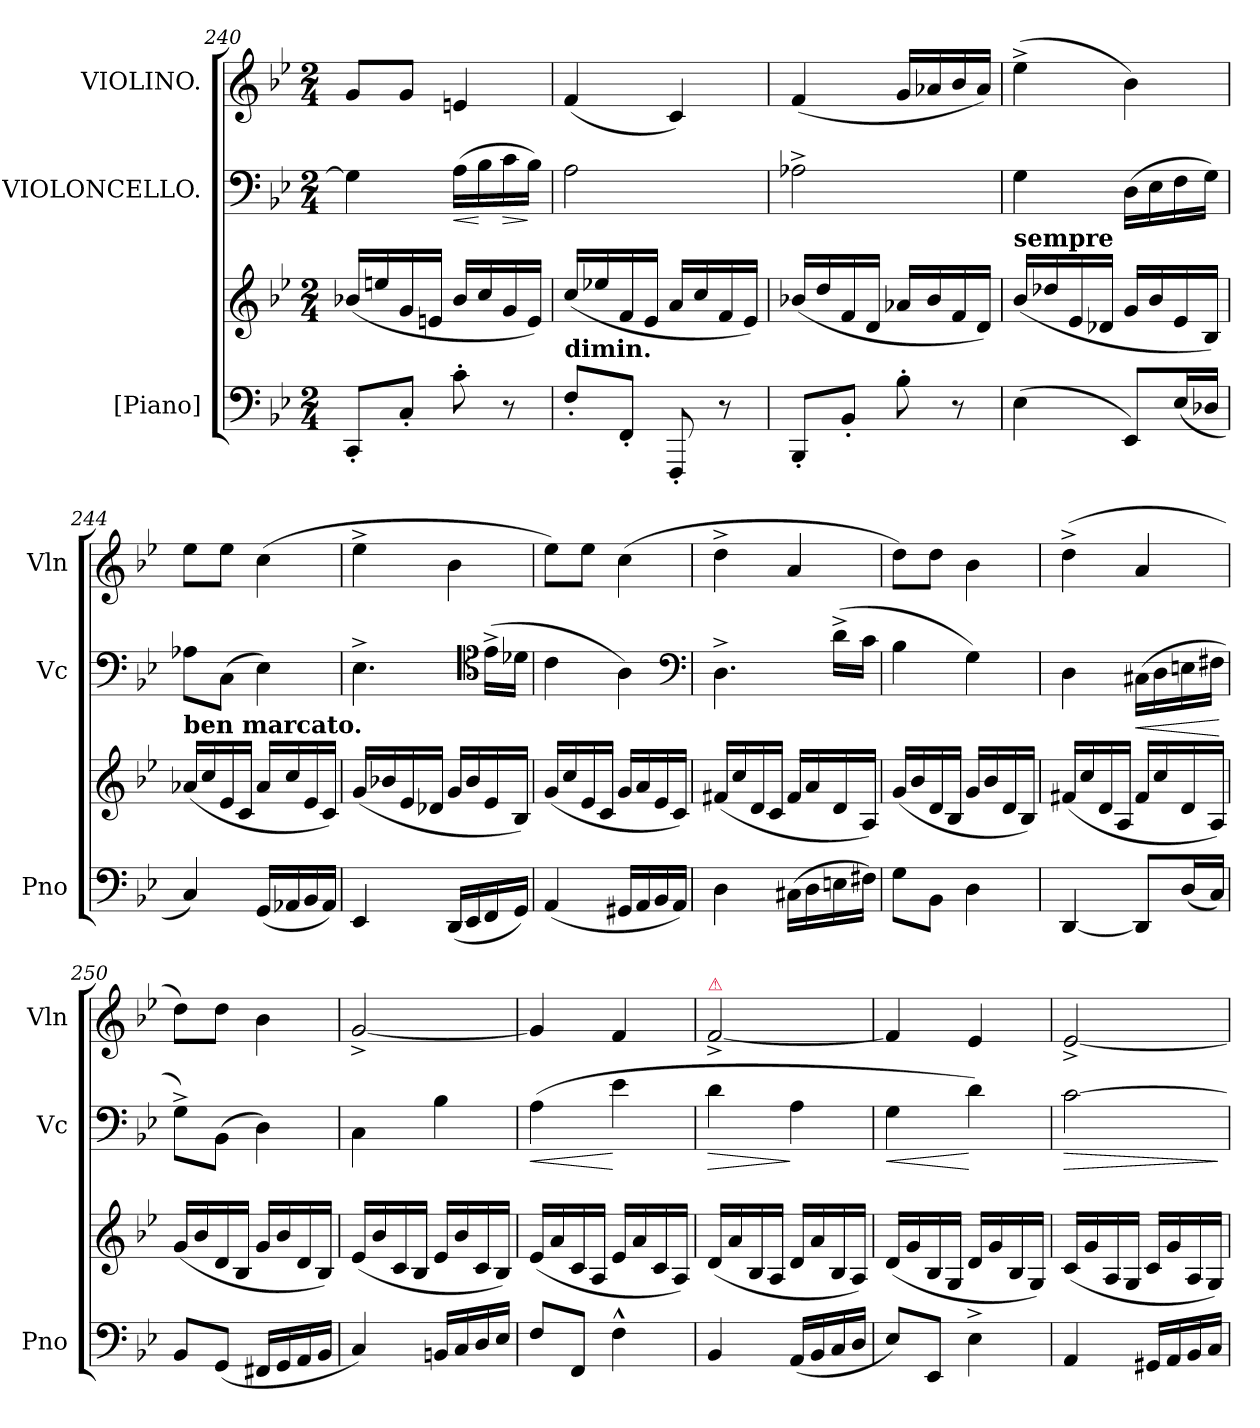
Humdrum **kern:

**kern	**kern	**kern	**dynam	**kern
*part3	*part3	*part2	*part2	*part1
*staff4	*staff3	*staff2	*staff2	*staff1
*I"[Piano]	*	*I"VIOLONCELLO.	*	*I"VIOLINO.
*I'Pno	*	*I'Vc	*	*I'Vln
*clefF4	*clefG2	*clefF4	*	*clefG2
*k[b-e-]	*k[b-e-]	*k[b-e-]	*	*k[b-e-]
*g:	*g:	*g:	*	*g:
*M2/4	*M2/4	*M2/4	*	*M2/4
=240	=240	=240	=240	=240
8CC'<L	(<16b-XLL	4G]	.	8gL
.	16een	.	.	.
8C'<J	16g	.	.	8gJ
.	16enJJ	.	.	.
!	!	!	!LO:HP:b	!
8c'>	16b-LL	(>16ALL	<	4en
.	16cc	16B-	[	.
!	!	!	!LO:HP:b	!
8r	16g	16c	>	.
.	16eJJ)	16B-JJ)	]	.
=241	=241	=241	=241	=241
!	!LO:TX:c:B:t=dimin.	!	!	!
8F'<L	(<16ccLL	2A	.	(<4f
.	16ee-X	.	.	.
8FF'<J	16f	.	.	.
.	16e-JJ	.	.	.
8FFF'<	16aLL	.	.	4c)
.	16cc	.	.	.
8r	16f	.	.	.
.	16e-JJ)	.	.	.
=242	=242	=242	=242	=242
8BBB-'<L	(<16b-XLL	2A-X^<	.	(<4f
.	16dd	.	.	.
8BB-'<J	16f	.	.	.
.	16dJJ	.	.	.
8B-'>	16a-XLL	.	.	16gLL
.	16b-	.	.	16a-X
8r	16f	.	.	16b-
.	16dJJ)	.	.	16a-JJ)
=243	=243	=243	=243	=243
!	!LO:TX:a:B:t=sempre	!	!	!
(<4E-	(<16b-LL	4G	.	(>4ee-^<
.	16dd-X	.	.	.
.	16e-	.	.	.
.	16d-XJJ	.	.	.
8EE-L)	16gLL	(>16DLL	.	4b-)
.	16b-	16E-	.	.
(<16E-L	16e-	16F	.	.
16D-XJJ	16B-JJ)	16GJJ)	.	.
=244	=244	=244	=244	=244
!	!LO:TX:a:B:t=ben marcato.	!	!	!
4C)	(<16a-XLL	8A-XL	.	8ee-L
.	16cc	.	.	.
.	16e-	(>8CJ	.	8ee-J
.	16cJJ	.	.	.
(<16GGLL	16a-LL	4E-)	.	(>4cc
16AA-X	16cc	.	.	.
16BB-	16e-	.	.	.
16AA-JJ)	16cJJ)	.	.	.
=245	=245	=245	=245	=245
4EE-	(<16gLL	4.E-^<	.	4ee-^<
.	16b-X	.	.	.
.	16e-	.	.	.
.	16d-XJJ	.	.	.
(<16DDLL	16gLL	.	.	4b-
16EE-	16b-	.	.	.
*	*	*clefC4	*	*
16FF	16e-	(>16e-^<LL	.	.
16GGJJ)	16B-JJ)	16d-XJJ	.	.
=246	=246	=246	=246	=246
(<4AA	(<16gLL	4c	.	8ee-L)
.	16cc	.	.	.
.	16e-	.	.	8ee-J
.	16cJJ	.	.	.
16GG#XLL	16gLL	4A)	.	(>4cc
16AA	16a	.	.	.
16BB-	16e-	.	.	.
16AAJJ)	16cJJ)	.	.	.
*	*	*clefF4	*	*
=247	=247	=247	=247	=247
4D	(<16f#XLL	4.D^<	.	4dd^<
.	16cc	.	.	.
.	16d	.	.	.
.	16cJJ	.	.	.
(>16C#XLL	16f#LL	.	.	4a
16D	16a	.	.	.
16En	16d	(>16d^<LL	.	.
16F#XJJ)	16AJJ)	16cJJ	.	.
=248	=248	=248	=248	=248
8GL	(<16gLL	4B-	.	8ddL)
.	16b-	.	.	.
8BB-J	16d	.	.	8ddJ
.	16B-JJ	.	.	.
4D	16gLL	4G)	.	4b-
.	16b-	.	.	.
.	16d	.	.	.
.	16B-JJ)	.	.	.
=249	=249	=249	=249	=249
[4DD	(<16f#XLL	4D	.	(>4dd^<
.	16cc	.	.	.
.	16d	.	.	.
.	16AJJ	.	.	.
!	!	!	!LO:HP:b	!
8DDL]	16f#LL	(>16C#XLL	<	4a
.	16cc	16D	.	.
(<16DL	16d	16En	.	.
16CJJ)	16AJJ)	16F#XJJ	.	.
.	.	.	[	.
=250	=250	=250	=250	=250
8BB-L	(<16gLL	8G^<L)	.	8ddL)
.	16b-	.	.	.
(<8GGJ	16d	(>8BB-J	.	8ddJ
.	16B-JJ	.	.	.
16FF#XLL	16gLL	4D)	.	4b-
16GG	16b-	.	.	.
16AA	16d	.	.	.
16BB-JJ	16B-JJ)	.	.	.
=251	=251	=251	=251	=251
4C)	(<16e-LL	4C\	.	[2g^<
.	16b-	.	.	.
.	16c	.	.	.
.	16B-JJ	.	.	.
16BBnLL	16e-LL	4B-	.	.
16C	16b-	.	.	.
16D	16c	.	.	.
16E-JJ	16B-JJ)	.	.	.
=252	=252	=252	=252	=252
!	!	!	!LO:HP:b	!
8FL	(<16e-LL	(>4A	<	4g]
.	16a	.	.	.
8FFJ	16c	.	.	.
.	16AJJ	.	.	.
4F^^>	16e-LL	4e-	[	4f
.	16a	.	.	.
.	16c	.	.	.
.	16AJJ)	.	.	.
=253	=253	=253	=253	=253
!	!	!	!	!LO:TX:a:color=crimson:t=⚠
!	!	!	!LO:HP:b	!
4BB-	(<16dLL	4d	>	[2f^<
.	16a	.	.	.
.	16B-	.	.	.
.	16AJJ	.	.	.
(<16AALL	16dLL	4A	]	.
16BB-	16a	.	.	.
16C	16B-	.	.	.
16DJJ	16AJJ)	.	.	.
=254	=254	=254	=254	=254
!	!	!	!LO:HP:b	!
8E-L)	(<16dLL	4G	<	4f]
.	16g	.	.	.
8EE-J	16B-	.	.	.
.	16GJJ	.	.	.
4E-^>	16dLL	4d)	[	4e-
.	16g	.	.	.
.	16B-	.	.	.
.	16GJJ)	.	.	.
=255	=255	=255	=255	=255
!	!	!	!LO:HP:b	!
4AA	(<16cLL	[2c	>	[2e-^<
.	16g	.	.	.
.	16A	.	.	.
.	16GJJ	.	.	.
16GG#XLL	16cLL	.	.	.
16AA	16g	.	.	.
16BB-	16A	.	.	.
16CJJ	16GJJ)	.	.	.
.	.	.	]	.
=	=	=	=	=
*-	*-	*-	*-	*-
